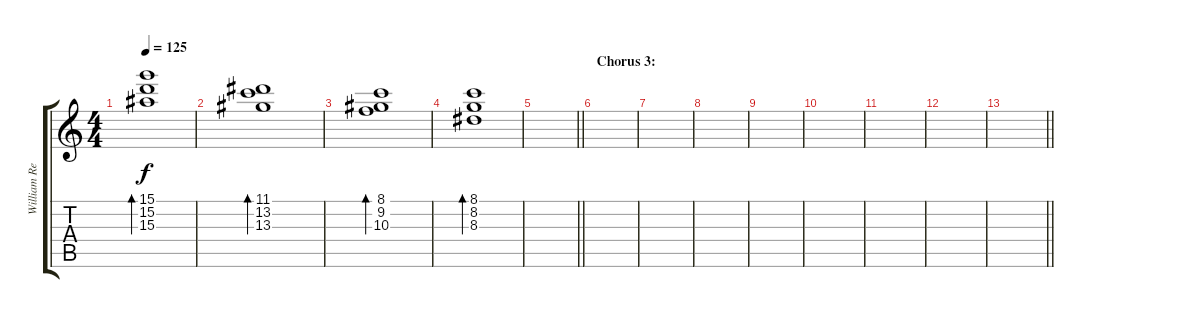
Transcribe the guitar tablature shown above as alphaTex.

\track ("William Rees (Rhythm Guitar)" "William Re") {instrument electricguitarclean}
\staff {score tabs}
\tuning (E4 B3 G3 D3 A2 E2) {hide}
\ts (4 4)
\tempo 125
\clef g2
\ks c
(15.1 15.2 15.3).1{bd 240 dy f} |
(11.1 13.2 13.3).1{bd 240} |
(8.1 9.2 10.3).1{bd 240} |
(8.1 8.2 8.3).1{bd 240} |
\barLineRight lightlight
|
\section ("" "Chorus 3:")
|
|
|
|
|
|
|
\barLineRight lightlight
